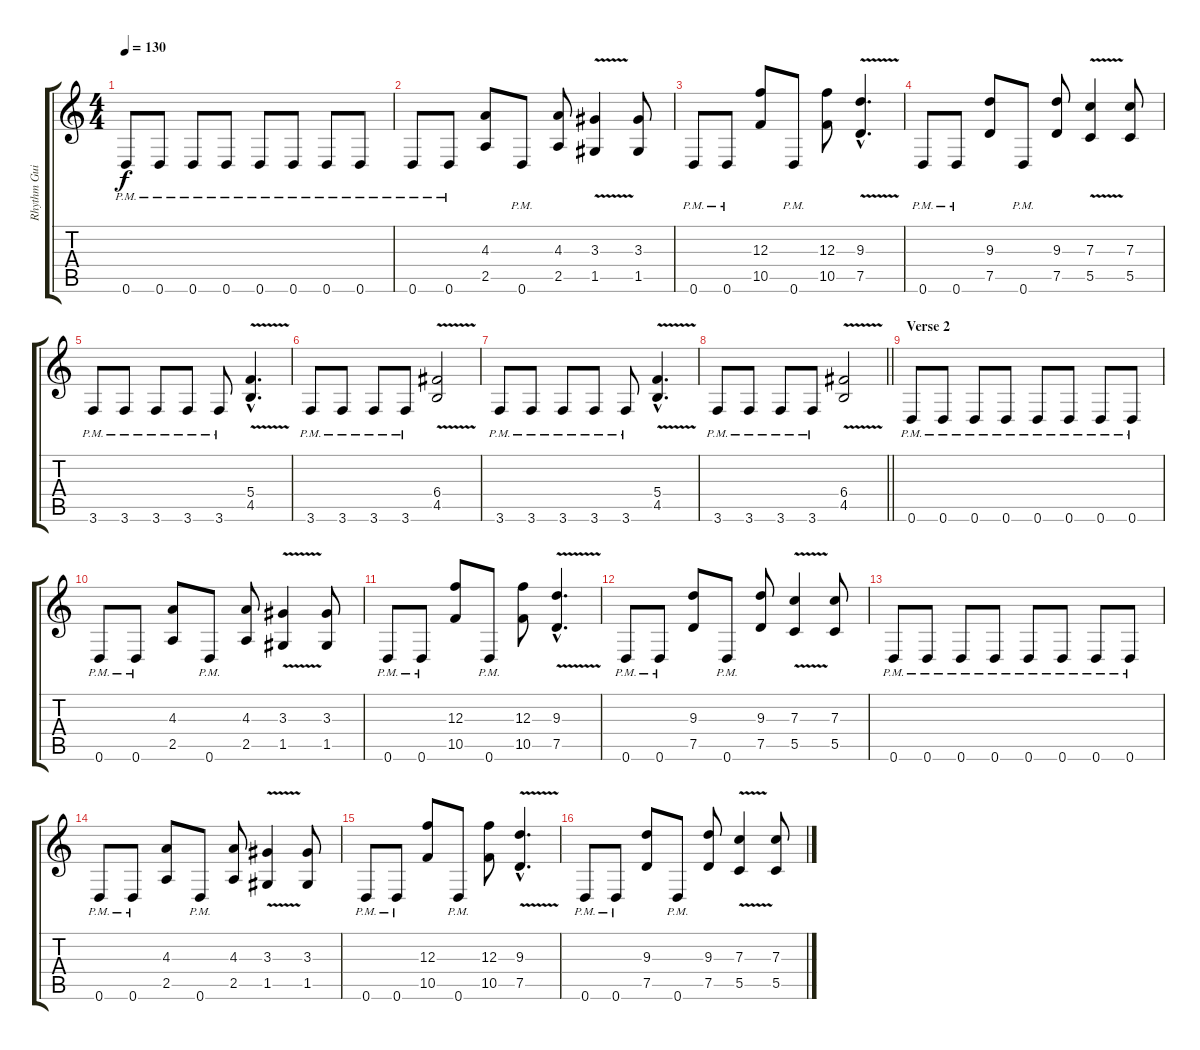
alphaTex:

\track ("Rhythm Guitar - Right" "Rhythm Gui") {instrument overdrivenguitar}
\staff {score tabs}
\tuning (D4 A3 F3 C3 G2 D2) {hide}
\ts (4 4)
\tempo 130
\clef g2
\ks c
0.6{pm}.8{dy f} 0.6{pm}.8 0.6{pm}.8 0.6{pm}.8 0.6{pm}.8 0.6{pm}.8 0.6{pm}.8 0.6{pm}.8 |
0.6{pm}.8 0.6{pm}.8 (4.3 2.5).8 0.6{pm}.8 (4.3 2.5).8 (3.3 1.5{v}).4 (3.3 1.5).8 |
0.6{pm}.8 0.6{pm}.8 (12.3 10.5).8 0.6{pm}.8 (12.3 10.5).8 (9.3{hac} 7.5{v hac}).4{d} |
0.6{pm}.8 0.6{pm}.8 (9.3 7.5).8 0.6{pm}.8 (9.3 7.5).8 (7.3 5.5{v}).4 (7.3 5.5).8 |
3.6{pm}.8 3.6{pm}.8 3.6{pm}.8 3.6{pm}.8 3.6{pm}.8 (5.4{hac} 4.5{v hac}).4{d} |
3.6{pm}.8 3.6{pm}.8 3.6{pm}.8 3.6{pm}.8 (6.4{v} 4.5).2 |
3.6{pm}.8 3.6{pm}.8 3.6{pm}.8 3.6{pm}.8 3.6{pm}.8 (5.4{hac} 4.5{v hac}).4{d} |
\barLineRight lightlight
3.6{pm}.8 3.6{pm}.8 3.6{pm}.8 3.6{pm}.8 (6.4{v} 4.5).2 |
\section ("" "Verse 2")
0.6{pm}.8 0.6{pm}.8 0.6{pm}.8 0.6{pm}.8 0.6{pm}.8 0.6{pm}.8 0.6{pm}.8 0.6{pm}.8 |
0.6{pm}.8 0.6{pm}.8 (4.3 2.5).8 0.6{pm}.8 (4.3 2.5).8 (3.3 1.5{v}).4 (3.3 1.5).8 |
0.6{pm}.8 0.6{pm}.8 (12.3 10.5).8 0.6{pm}.8 (12.3 10.5).8 (9.3{hac} 7.5{v hac}).4{d} |
0.6{pm}.8 0.6{pm}.8 (9.3 7.5).8 0.6{pm}.8 (9.3 7.5).8 (7.3 5.5{v}).4 (7.3 5.5).8 |
0.6{pm}.8 0.6{pm}.8 0.6{pm}.8 0.6{pm}.8 0.6{pm}.8 0.6{pm}.8 0.6{pm}.8 0.6{pm}.8 |
0.6{pm}.8 0.6{pm}.8 (4.3 2.5).8 0.6{pm}.8 (4.3 2.5).8 (3.3 1.5{v}).4 (3.3 1.5).8 |
0.6{pm}.8 0.6{pm}.8 (12.3 10.5).8 0.6{pm}.8 (12.3 10.5).8 (9.3{hac} 7.5{v hac}).4{d} |
0.6{pm}.8 0.6{pm}.8 (9.3 7.5).8 0.6{pm}.8 (9.3 7.5).8 (7.3 5.5{v}).4 (7.3 5.5).8
